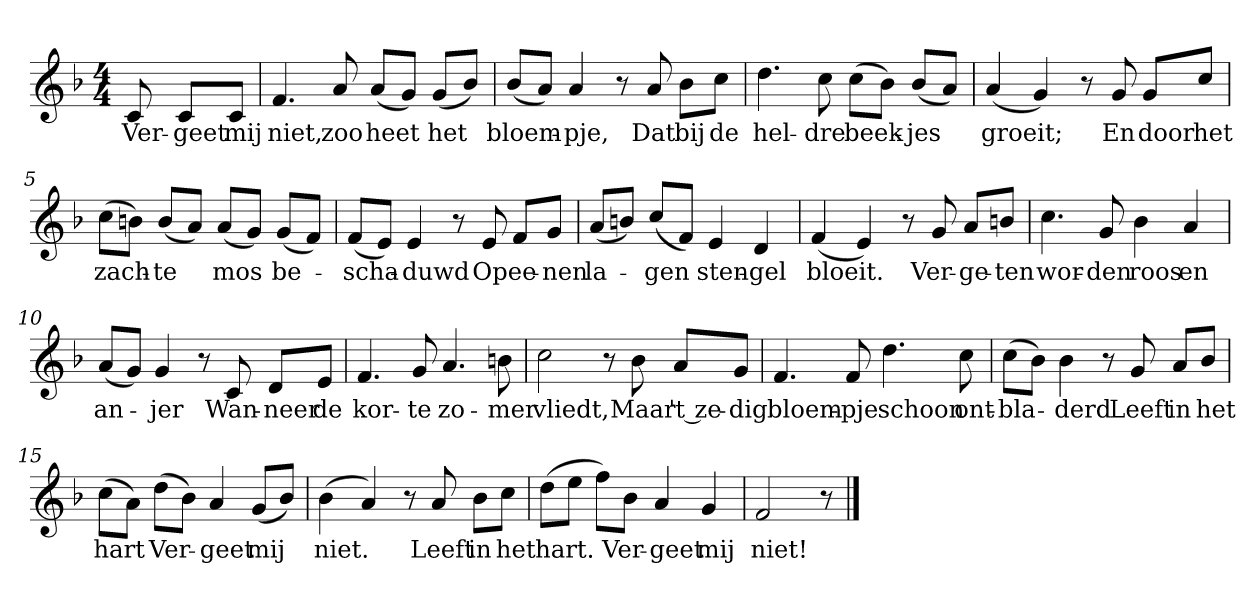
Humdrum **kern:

**kern	**text
*part1	*part1
*staff1	*staff1
*clefG2	*
*k[b-]	*
*F:	*
*M4/4	*
*MM120	*
=	=
8c	Ver-
8c/L	-geet
8c/J	mij
=1	=1
4.f	niet,
8a	zoo
(8a/L	heet
8g/J)	.
(8g/L	het
8b-/J)	.
=2	=2
(8b-/L	bloem-
8a/J)	.
4a	-pje,
8r	.
8a	Dat
8b-\L	bij
8cc\J	de
=3	=3
4.dd	hel-
8cc	-dre
(8cc\L	beek-
8b-\J)	.
(8b-/L	-jes
8a/J)	.
=4	=4
(4a	groeit;
4g)	.
8r	.
8g	En
8g/L	door
8cc/J	het
=5	=5
(8cc\L	zach-
8bn\J)	.
(8b/L	-te
8a/J)	.
(8a/L	mos
8g/J)	.
(8g/L	be-
8f/J)	.
=6	=6
(8f/L	-scha-
8e/J)	.
4e	-duwd
8r	.
8e	Op
8f/L	ee-
8g/J	-nen
=7	=7
(8a/L	la-
8bn/J)	.
(8cc/L	-gen
8f/J)	.
4e	sten-
4d	-gel
=8	=8
(4f	bloeit.
4e)	.
8r	.
8g	Ver-
8a/L	-ge-
8bn/J	-ten
=9	=9
4.cc	wor-
8g	-den
4b-	roos
4a	en
=10	=10
(8a/L	an-
8g/J)	.
4g	-jer
8r	.
8c	Wan-
8d/L	-neer
8e/J	de
=11	=11
4.f	kor-
8g	-te
4.a	zo-
8bn	-mer
=12	=12
2cc	vliedt,
8r	.
8b-	Maar
8a/L	't ze-
8g/J	-dig
=13	=13
4.f	bloem-
8f	-pje
4.dd	schoon
8cc	ont-
=14	=14
(8cc\L	-bla-
8b-\J)	.
4b-	-derd
8r	.
8g	Leeft
8a/L	in
8b-/J	het
=15	=15
(8cc\L	hart
8a\J)	.
(8dd\L	Ver-
8b-\J)	.
4a	-geet
(8g/L	mij
8b-/J)	.
=16	=16
(4b-	niet.
4a)	.
8r	.
8a	Leeft
8b-\L	in
8cc\J	het
=17	=17
(8dd\L	hart.
8ee\J	.
8ff\L)	.
8b-\J	Ver-
4a	-geet
4g	mij
=18	=18
2f	niet!
8r	.
==	==
*-	*-
